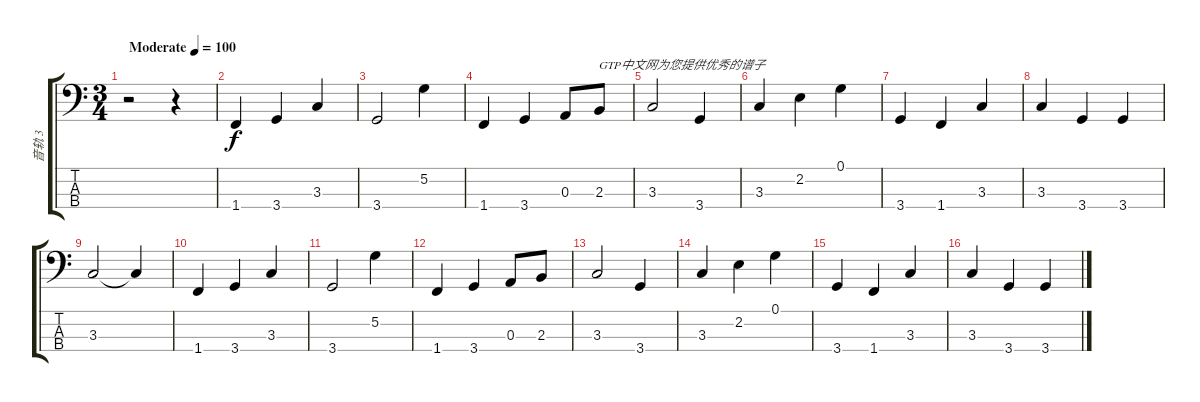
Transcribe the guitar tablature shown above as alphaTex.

\track ("音轨 3" "音轨 3") {instrument electricbassfinger}
\staff {score tabs}
\tuning (G2 D2 A1 E1) {hide}
\ts (3 4)
\tempo (100 "Moderate")
\clef f4
\ks c
r.2{dy f instrument electricbassfinger} r.4 |
1.4.4 3.4.4 3.3.4 |
3.4.2 5.2.4 |
1.4.4 3.4.4 0.3.8 2.3.8{txt "GTP中文网为您提供优秀的谱子"} |
3.3.2 3.4.4 |
3.3.4 2.2.4 0.1.4 |
3.4.4 1.4.4 3.3.4 |
3.3.4 3.4.4 3.4.4 |
3.3.2 3.3{t}.4 |
1.4.4 3.4.4 3.3.4 |
3.4.2 5.2.4 |
1.4.4 3.4.4 0.3.8 2.3.8 |
3.3.2 3.4.4 |
3.3.4 2.2.4 0.1.4 |
3.4.4 1.4.4 3.3.4 |
3.3.4 3.4.4 3.4.4
